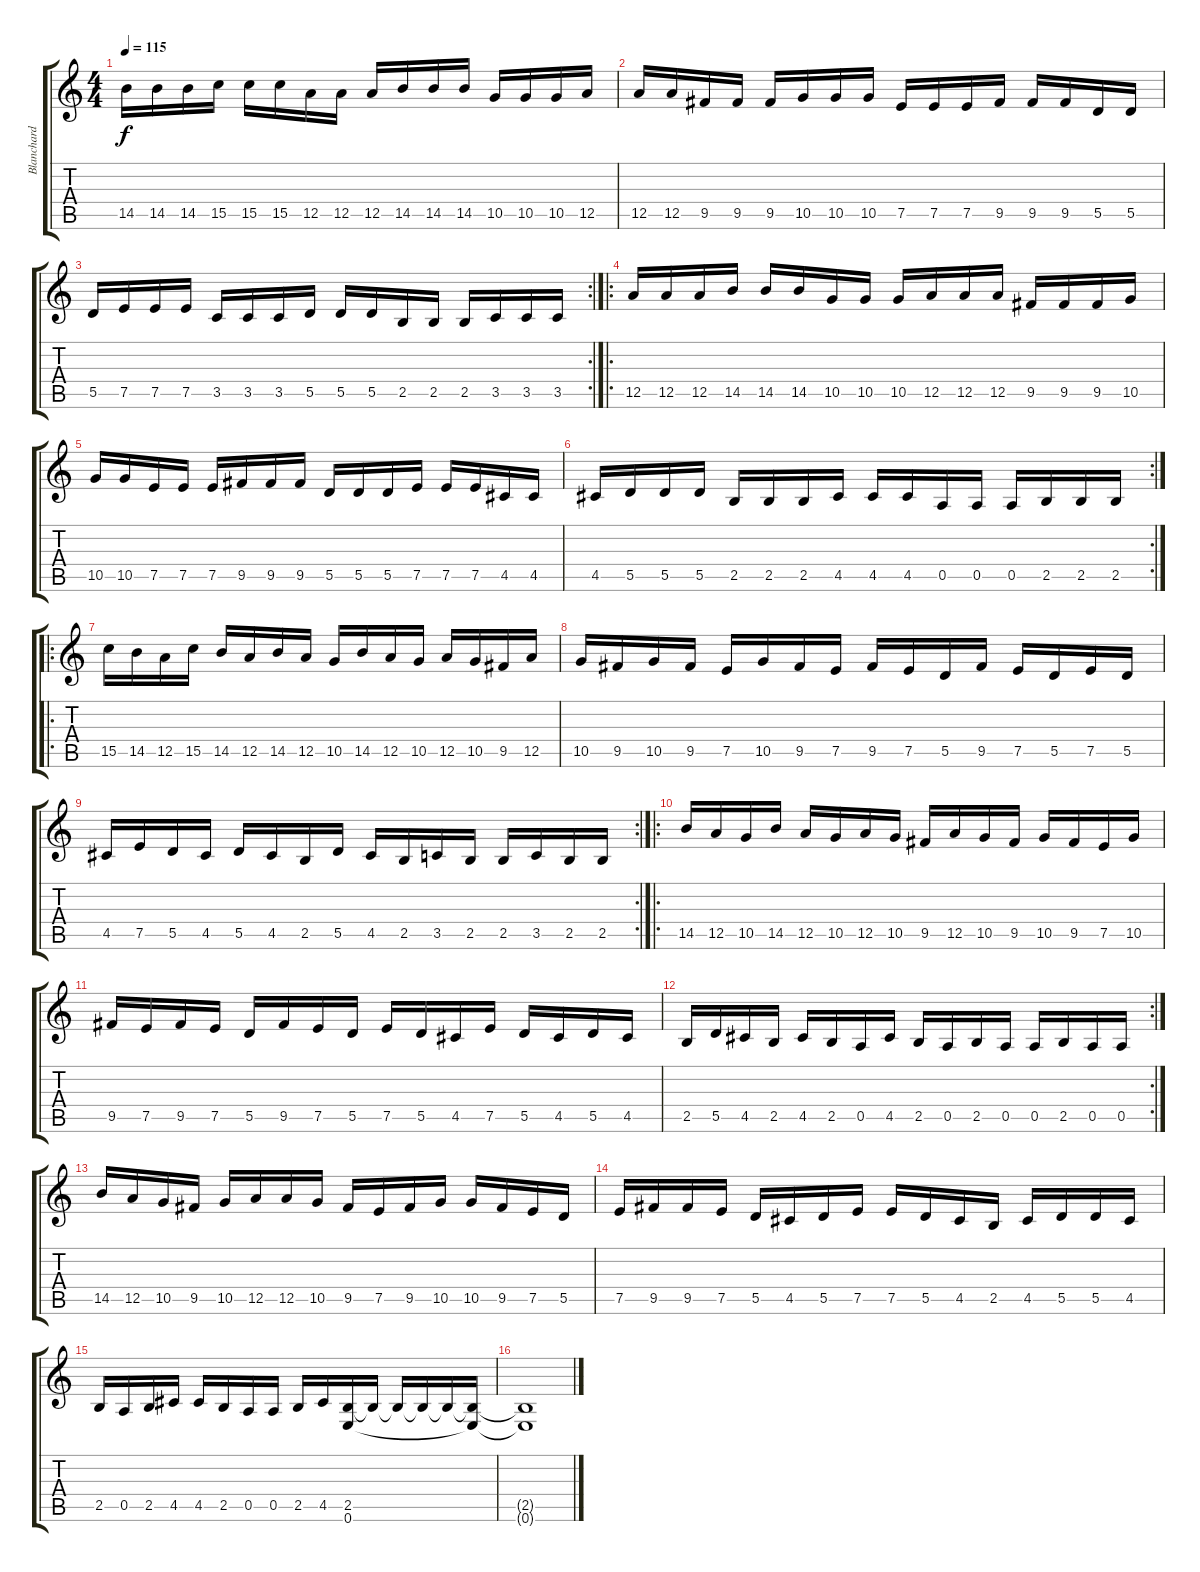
\track ("Blanchard" "Blanchard") {instrument distortionguitar}
\staff {score tabs}
\tuning (E4 B3 G3 D3 A2 E2) {hide}
\ts (4 4)
\tempo 115
\clef g2
\ks c
14.5.16{dy f instrument distortionguitar} 14.5.16 14.5.16 15.5.16 15.5.16 15.5.16 12.5.16 12.5.16 12.5.16 14.5.16 14.5.16 14.5.16 10.5.16 10.5.16 10.5.16 12.5.16 |
12.5.16 12.5.16 9.5.16 9.5.16 9.5.16 10.5.16 10.5.16 10.5.16 7.5.16 7.5.16 7.5.16 9.5.16 9.5.16 9.5.16 5.5.16 5.5.16 |
\rc 2
5.5.16 7.5.16 7.5.16 7.5.16 3.5.16 3.5.16 3.5.16 5.5.16 5.5.16 5.5.16 2.5.16 2.5.16 2.5.16 3.5.16 3.5.16 3.5.16 |
\ro
12.5.16 12.5.16 12.5.16 14.5.16 14.5.16 14.5.16 10.5.16 10.5.16 10.5.16 12.5.16 12.5.16 12.5.16 9.5.16 9.5.16 9.5.16 10.5.16 |
10.5.16 10.5.16 7.5.16 7.5.16 7.5.16 9.5.16 9.5.16 9.5.16 5.5.16 5.5.16 5.5.16 7.5.16 7.5.16 7.5.16 4.5.16 4.5.16 |
\rc 2
4.5.16 5.5.16 5.5.16 5.5.16 2.5.16 2.5.16 2.5.16 4.5.16 4.5.16 4.5.16 0.5.16 0.5.16 0.5.16 2.5.16 2.5.16 2.5.16 |
\ro
15.5.16 14.5.16 12.5.16 15.5.16 14.5.16 12.5.16 14.5.16 12.5.16 10.5.16 14.5.16 12.5.16 10.5.16 12.5.16 10.5.16 9.5.16 12.5.16 |
10.5.16 9.5.16 10.5.16 9.5.16 7.5.16 10.5.16 9.5.16 7.5.16 9.5.16 7.5.16 5.5.16 9.5.16 7.5.16 5.5.16 7.5.16 5.5.16 |
\rc 2
4.5.16 7.5.16 5.5.16 4.5.16 5.5.16 4.5.16 2.5.16 5.5.16 4.5.16 2.5.16 3.5.16 2.5.16 2.5.16 3.5.16 2.5.16 2.5.16 |
\ro
14.5.16 12.5.16 10.5.16 14.5.16 12.5.16 10.5.16 12.5.16 10.5.16 9.5.16 12.5.16 10.5.16 9.5.16 10.5.16 9.5.16 7.5.16 10.5.16 |
9.5.16 7.5.16 9.5.16 7.5.16 5.5.16 9.5.16 7.5.16 5.5.16 7.5.16 5.5.16 4.5.16 7.5.16 5.5.16 4.5.16 5.5.16 4.5.16 |
\rc 2
2.5.16 5.5.16 4.5.16 2.5.16 4.5.16 2.5.16 0.5.16 4.5.16 2.5.16 0.5.16 2.5.16 0.5.16 0.5.16 2.5.16 0.5.16 0.5.16 |
14.5.16 12.5.16 10.5.16 9.5.16 10.5.16 12.5.16 12.5.16 10.5.16 9.5.16 7.5.16 9.5.16 10.5.16 10.5.16 9.5.16 7.5.16 5.5.16 |
7.5.16 9.5.16 9.5.16 7.5.16 5.5.16 4.5.16 5.5.16 7.5.16 7.5.16 5.5.16 4.5.16 2.5.16 4.5.16 5.5.16 5.5.16 4.5.16 |
2.5.16 0.5.16 2.5.16 4.5.16 4.5.16 2.5.16 0.5.16 0.5.16 2.5.16 4.5.16 (2.5 0.6).16{volume 10} 2.5{t}.16 2.5{t}.16 2.5{t}.16 2.5{t}.16 (2.5{t} 0.6{t}).16 |
(2.5{t} 0.6{t}).1
